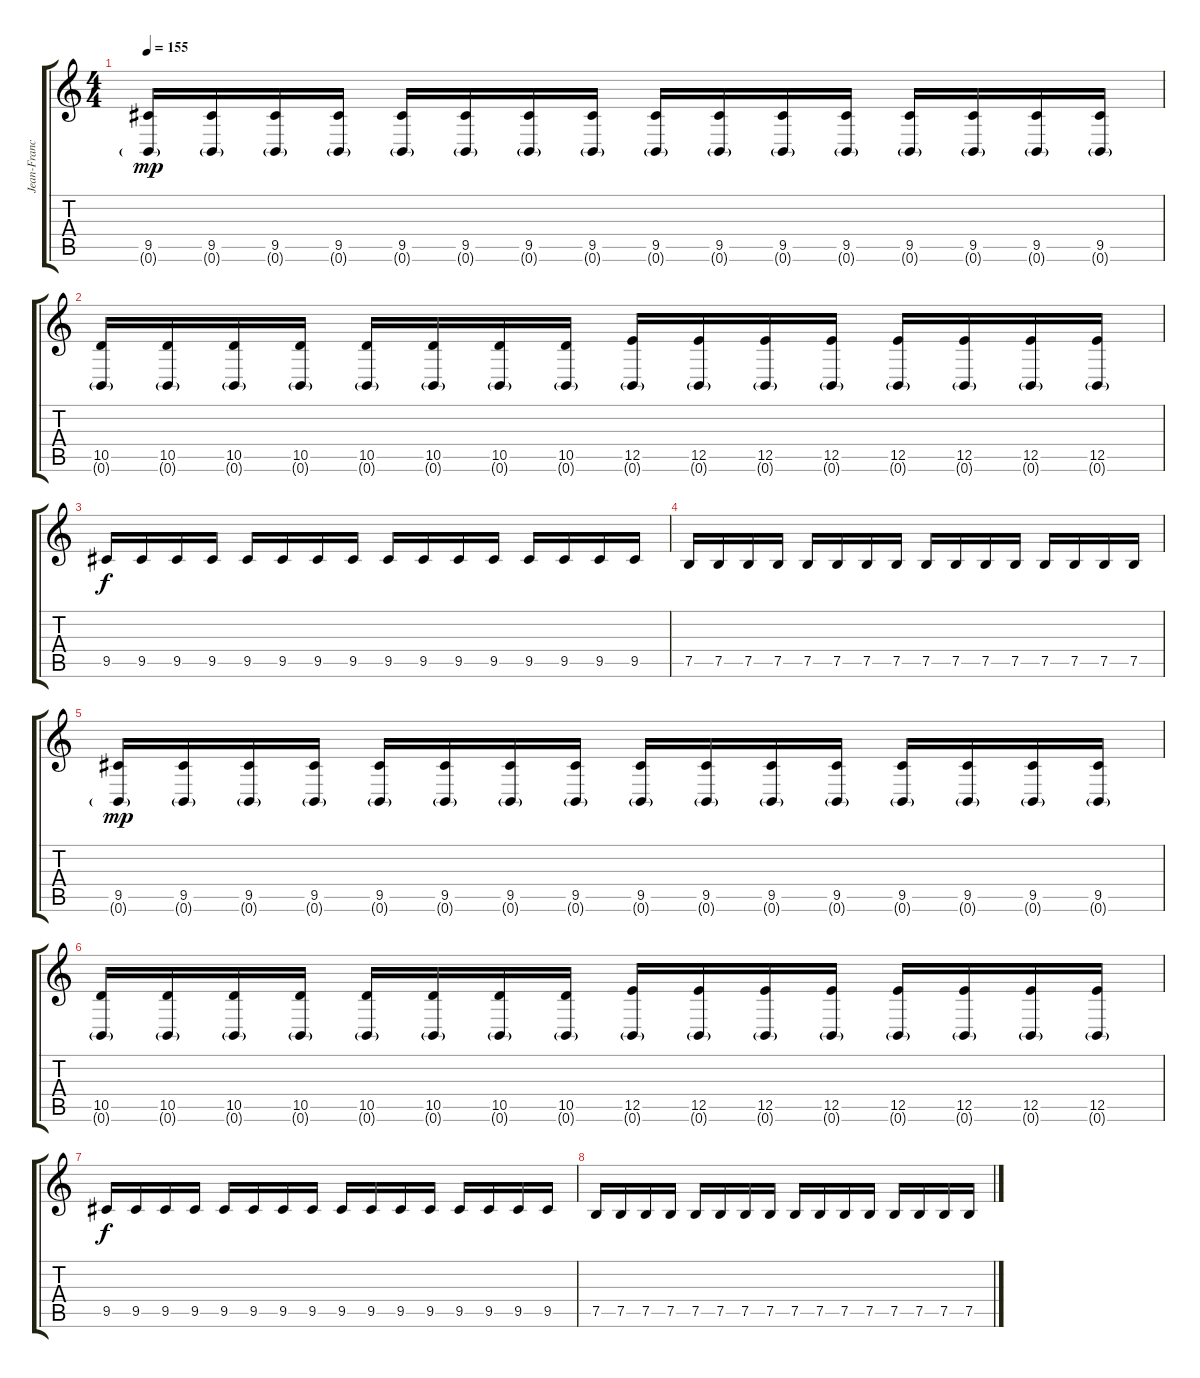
\track ("Jean-Francois Dagenals (Rhythm)" "Jean-Franc") {instrument distortionguitar}
\staff {score tabs}
\tuning (B3 Gb3 D3 A2 E2 B1) {hide}
\ts (4 4)
\tempo 155
\clef g2
\ks c
(9.5 0.6{g}).16{dy mp} (9.5 0.6{g}).16 (9.5 0.6{g}).16 (9.5 0.6{g}).16 (9.5 0.6{g}).16 (9.5 0.6{g}).16 (9.5 0.6{g}).16 (9.5 0.6{g}).16 (9.5 0.6{g}).16 (9.5 0.6{g}).16 (9.5 0.6{g}).16 (9.5 0.6{g}).16 (9.5 0.6{g}).16 (9.5 0.6{g}).16 (9.5 0.6{g}).16 (9.5 0.6{g}).16 |
(10.5 0.6{g}).16 (10.5 0.6{g}).16 (10.5 0.6{g}).16 (10.5 0.6{g}).16 (10.5 0.6{g}).16 (10.5 0.6{g}).16 (10.5 0.6{g}).16 (10.5 0.6{g}).16 (12.5 0.6{g}).16 (12.5 0.6{g}).16 (12.5 0.6{g}).16 (12.5 0.6{g}).16 (12.5 0.6{g}).16 (12.5 0.6{g}).16 (12.5 0.6{g}).16 (12.5 0.6{g}).16 |
9.5.16{dy f} 9.5.16 9.5.16 9.5.16 9.5.16 9.5.16 9.5.16 9.5.16 9.5.16 9.5.16 9.5.16 9.5.16 9.5.16 9.5.16 9.5.16 9.5.16 |
7.5.16 7.5.16 7.5.16 7.5.16 7.5.16 7.5.16 7.5.16 7.5.16 7.5.16 7.5.16 7.5.16 7.5.16 7.5.16 7.5.16 7.5.16 7.5.16 |
(9.5 0.6{g}).16{dy mp} (9.5 0.6{g}).16 (9.5 0.6{g}).16 (9.5 0.6{g}).16 (9.5 0.6{g}).16 (9.5 0.6{g}).16 (9.5 0.6{g}).16 (9.5 0.6{g}).16 (9.5 0.6{g}).16 (9.5 0.6{g}).16 (9.5 0.6{g}).16 (9.5 0.6{g}).16 (9.5 0.6{g}).16 (9.5 0.6{g}).16 (9.5 0.6{g}).16 (9.5 0.6{g}).16 |
(10.5 0.6{g}).16 (10.5 0.6{g}).16 (10.5 0.6{g}).16 (10.5 0.6{g}).16 (10.5 0.6{g}).16 (10.5 0.6{g}).16 (10.5 0.6{g}).16 (10.5 0.6{g}).16 (12.5 0.6{g}).16 (12.5 0.6{g}).16 (12.5 0.6{g}).16 (12.5 0.6{g}).16 (12.5 0.6{g}).16 (12.5 0.6{g}).16 (12.5 0.6{g}).16 (12.5 0.6{g}).16 |
9.5.16{dy f} 9.5.16 9.5.16 9.5.16 9.5.16 9.5.16 9.5.16 9.5.16 9.5.16 9.5.16 9.5.16 9.5.16 9.5.16 9.5.16 9.5.16 9.5.16 |
7.5.16 7.5.16 7.5.16 7.5.16 7.5.16 7.5.16 7.5.16 7.5.16 7.5.16 7.5.16 7.5.16 7.5.16 7.5.16 7.5.16 7.5.16 7.5.16
